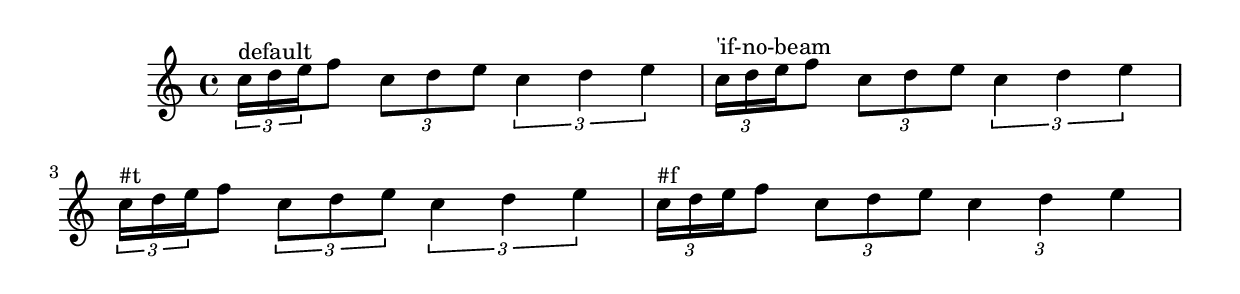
%% Do not edit this file; it is automatically
%% generated from LSR http://lsr.dsi.unimi.it
%% This file is in the public domain.
\version "2.13.29"

\header {
  lsrtags = "rhythms, tweaks-and-overrides"

%% Translation of GIT committish: 190a067275167c6dc9dd0afef683d14d392b7033

  texidocfr = "
Selon la tradition, les crochets indicateurs de nolet sont toujours
imprimés sauf dans le cas où ils seraient de la même longuer qu'une
ligature.  LilyPond permet, au travers de la propriété
@code{'bracket-visibility}, de contôler précisément leur
affichage@tie{}: déterminée à @code{#t}, ils seront toujours
imprimés@tie{}; @code{#f} permet de ne jamais les imprimer, et
@code{#'if-no-beam} les imprimera en l'absence de ligature.

"
  doctitlefr = "Contrôle de l'impression des crochets de nolet"


  texidoc = "
The default behavior of tuplet-bracket visibility is to print a bracket
unless there is a beam of the same length as the tuplet. To control the
visibility of tuplet brackets, set the property
@code{'bracket-visibility} to either @code{#t} (always print a
bracket), @code{#f} (never print a bracket) or @code{#'if-no-beam}
(only print a bracket if there is no beam).

"
  doctitle = "Controlling tuplet bracket visibility"
} % begin verbatim

music = \relative c'' {
  \times 2/3 { c16[ d e } f8]
  \times 2/3 { c8 d e }
  \times 2/3 { c4 d e }
}

\new Voice {
  \relative c' {
    << \music s4^"default" >>
    \override TupletBracket #'bracket-visibility = #'if-no-beam
    << \music s4^"'if-no-beam" >>
    \override TupletBracket #'bracket-visibility = ##t
    << \music s4^"#t" >>
    \override TupletBracket #'bracket-visibility = ##f
    << \music s4^"#f" >>
  }
}


